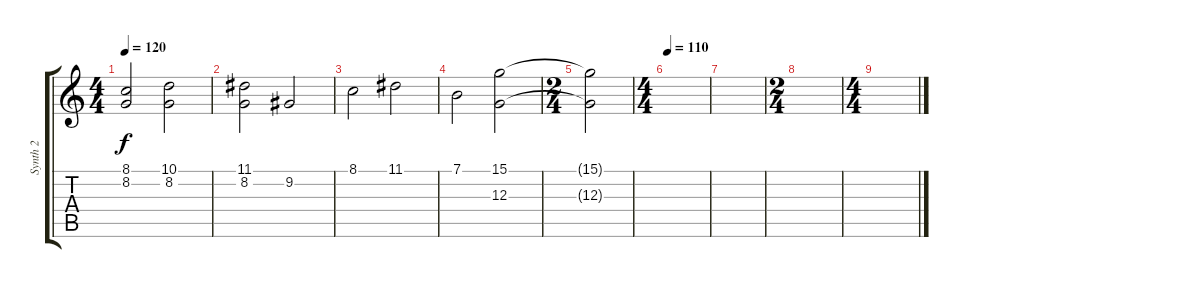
\track ("Synth 2" "Synth 2") {instrument stringensemble1}
\staff {score tabs}
\tuning (E4 B3 G3 D3 A2 E2) {hide}
\ts (4 4)
\tempo 120
\clef g2
\ks c
(8.1 8.2).2{dy f} (10.1 8.2).2 |
(11.1 8.2).2 9.2.2 |
8.1.2 11.1.2 |
7.1.2 (15.1 12.3).2 |
\ts (2 4)
(15.1{t} 12.3{t}).2 |
\ts (4 4)
\tempo 110
|
|
\ts (2 4)
|
\ts (4 4)
